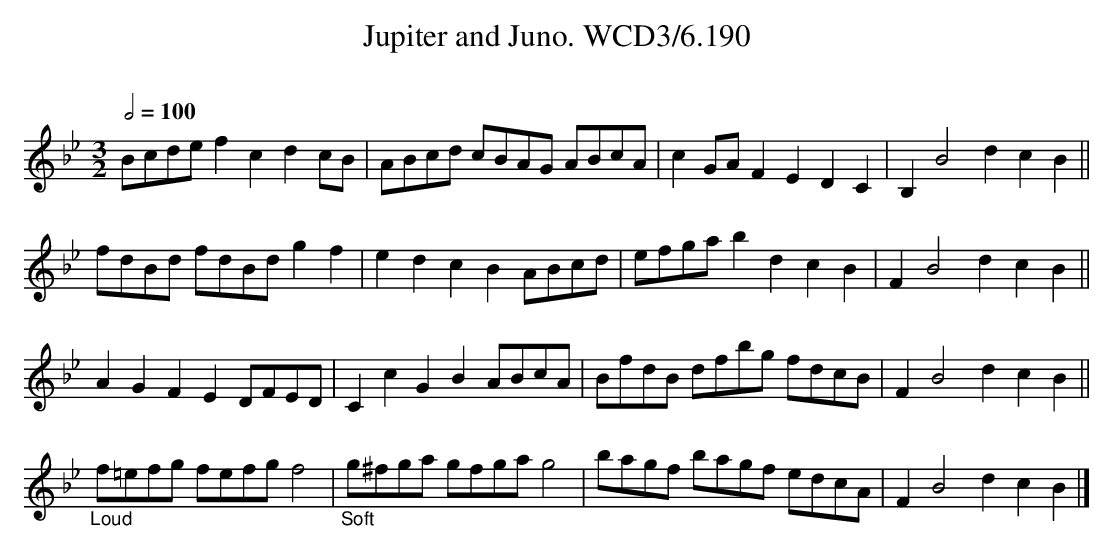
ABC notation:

X:1
T:Jupiter and Juno. WCD3/6.190
O:
M:3/2
L:1/8
Q:1/2=100
K:Bb
Bcde f2c2d2 cB|ABcd cBAG ABcA|c2 GA F2E2D2C2|B,2 B4 d2c2B2||
fdBd fdBd g2f2|e2d2c2B2 ABcd|efga b2d2c2B2|F2 B4 d2c2B2||
A2G2F2E2 DFED|C2c2G2B2 ABcA|BfdB dfbg fdcB|F2 B4 d2c2B2||
"_Loud"f=efg fefg f4|"_Soft"g^fga gfga g4|bagf bagf edcA|F2 B4 d2c2B2|]
